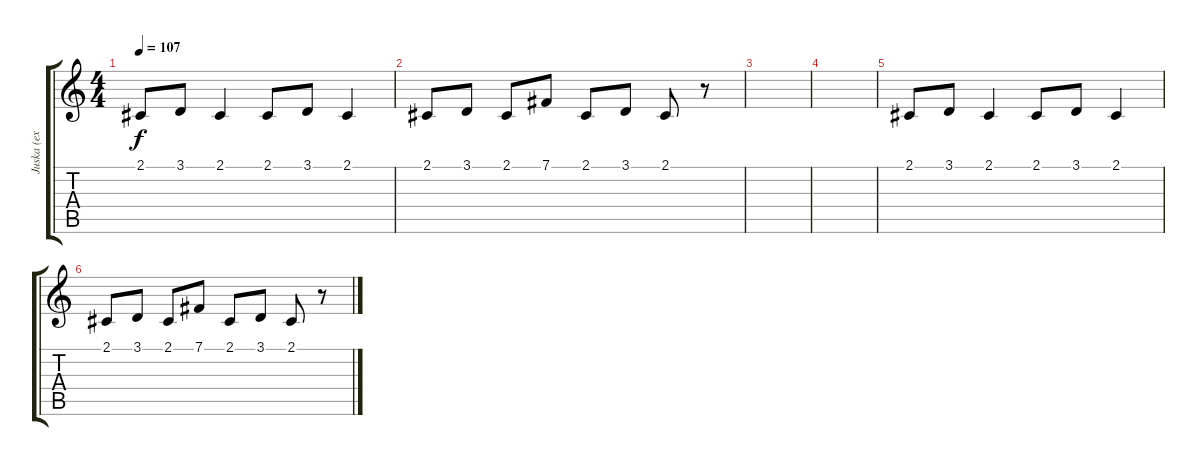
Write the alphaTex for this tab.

\track ("Juska (ex HIM)" "Juska (ex ") {instrument fx5brightness}
\staff {score tabs}
\tuning (B3 Gb3 D3 A2 E2 B1) {hide}
\ts (4 4)
\tempo 107
\clef g2
\ks c
2.1.8{dy f volume 10 balance 12 instrument fx4atmosphere} 3.1.8 2.1.4 2.1.8 3.1.8 2.1.4 |
2.1.8 3.1.8 2.1.8 7.1.8 2.1.8 3.1.8 2.1.8 r.8 |
|
|
2.1.8 3.1.8 2.1.4 2.1.8 3.1.8 2.1.4 |
2.1.8 3.1.8 2.1.8 7.1.8 2.1.8 3.1.8 2.1.8 r.8
